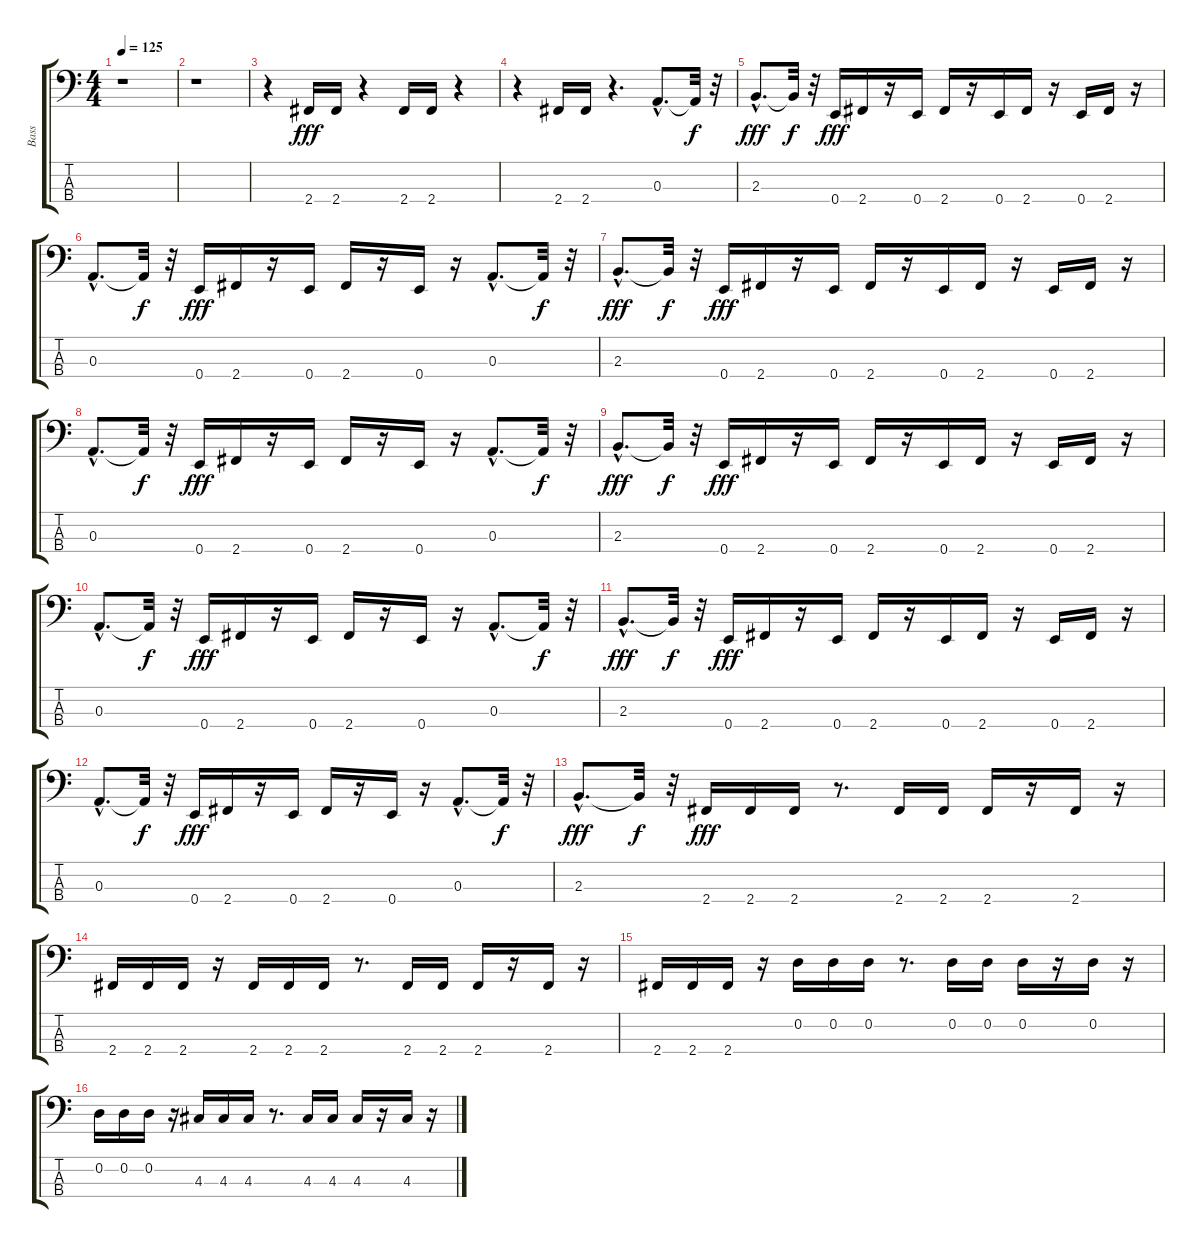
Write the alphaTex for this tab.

\track ("Bass" "Bass") {instrument electricbassfinger}
\staff {score tabs}
\tuning (G2 D2 A1 E1) {hide}
\ts (4 4)
\tempo 125
\clef f4
\ks c
r.1{dy fff instrument electricbassfinger} |
r.1 |
r.4 2.4.16{volume 13} 2.4.16 r.4 2.4.16 2.4.16 r.4 |
r.4 2.4.16 2.4.16 r.4{d} 0.3{hac}.8{d} 0.3{t}.32{dy f} r.32 |
2.3{hac}.8{d dy fff} 2.3{t}.32{dy f} r.32 0.4.16{dy fff} 2.4.16 r.16 0.4.16 2.4.16 r.16 0.4.16 2.4.16 r.16 0.4.16 2.4.16 r.16 |
0.3{hac}.8{d} 0.3{t}.32{dy f} r.32 0.4.16{dy fff} 2.4.16 r.16 0.4.16 2.4.16 r.16 0.4.16 r.16 0.3{hac}.8{d} 0.3{t}.32{dy f} r.32 |
2.3{hac}.8{d dy fff} 2.3{t}.32{dy f} r.32 0.4.16{dy fff} 2.4.16 r.16 0.4.16 2.4.16 r.16 0.4.16 2.4.16 r.16 0.4.16 2.4.16 r.16 |
0.3{hac}.8{d} 0.3{t}.32{dy f} r.32 0.4.16{dy fff} 2.4.16 r.16 0.4.16 2.4.16 r.16 0.4.16 r.16 0.3{hac}.8{d} 0.3{t}.32{dy f} r.32 |
2.3{hac}.8{d dy fff} 2.3{t}.32{dy f} r.32 0.4.16{dy fff} 2.4.16 r.16 0.4.16 2.4.16 r.16 0.4.16 2.4.16 r.16 0.4.16 2.4.16 r.16 |
0.3{hac}.8{d} 0.3{t}.32{dy f} r.32 0.4.16{dy fff} 2.4.16 r.16 0.4.16 2.4.16 r.16 0.4.16 r.16 0.3{hac}.8{d} 0.3{t}.32{dy f} r.32 |
2.3{hac}.8{d dy fff} 2.3{t}.32{dy f} r.32 0.4.16{dy fff} 2.4.16 r.16 0.4.16 2.4.16 r.16 0.4.16 2.4.16 r.16 0.4.16 2.4.16 r.16 |
0.3{hac}.8{d} 0.3{t}.32{dy f} r.32 0.4.16{dy fff} 2.4.16 r.16 0.4.16 2.4.16 r.16 0.4.16 r.16 0.3{hac}.8{d} 0.3{t}.32{dy f} r.32 |
2.3{hac}.8{d dy fff} 2.3{t}.32{dy f} r.32 2.4.16{dy fff} 2.4.16 2.4.16 r.8{d} 2.4.16 2.4.16 2.4.16 r.16 2.4.16 r.16 |
2.4.16 2.4.16 2.4.16 r.16 2.4.16 2.4.16 2.4.16 r.8{d} 2.4.16 2.4.16 2.4.16 r.16 2.4.16 r.16 |
2.4.16 2.4.16 2.4.16 r.16 0.2.16 0.2.16 0.2.16 r.8{d} 0.2.16 0.2.16 0.2.16 r.16 0.2.16 r.16 |
0.2.16 0.2.16 0.2.16 r.16 4.3.16 4.3.16 4.3.16 r.8{d} 4.3.16 4.3.16 4.3.16 r.16 4.3.16 r.16
